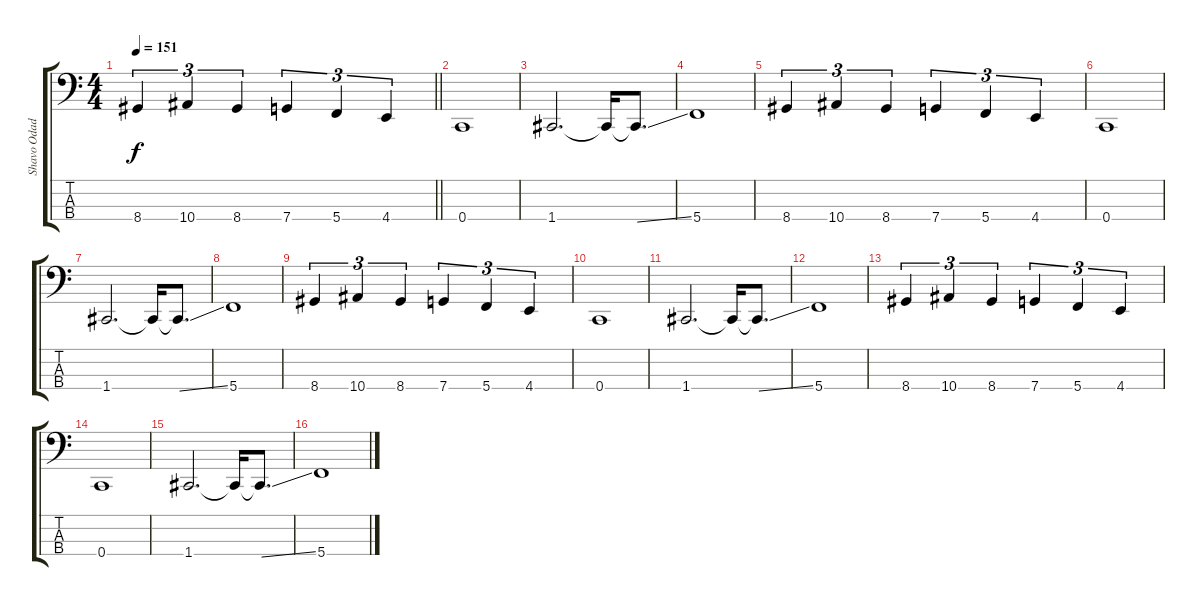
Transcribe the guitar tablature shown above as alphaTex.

\track ("Shavo Odadjian" "Shavo Odad") {instrument electricbasspick}
\staff {score tabs}
\tuning (F2 C2 G1 C1) {hide}
\ts (4 4)
\tempo 151
\clef f4
\barLineRight lightlight
\ks c
8.4.4{tu (3 2) dy f} 10.4.4{tu (3 2)} 8.4.4{tu (3 2)} 7.4.4{tu (3 2)} 5.4.4{tu (3 2)} 4.4.4{tu (3 2)} |
0.4.1 |
1.4.2{d} 1.4{t}.16 1.4{ss t}.8{d} |
5.4.1 |
8.4.4{tu (3 2)} 10.4.4{tu (3 2)} 8.4.4{tu (3 2)} 7.4.4{tu (3 2)} 5.4.4{tu (3 2)} 4.4.4{tu (3 2)} |
0.4.1 |
1.4.2{d} 1.4{t}.16 1.4{ss t}.8{d} |
5.4.1 |
8.4.4{tu (3 2)} 10.4.4{tu (3 2)} 8.4.4{tu (3 2)} 7.4.4{tu (3 2)} 5.4.4{tu (3 2)} 4.4.4{tu (3 2)} |
0.4.1 |
1.4.2{d} 1.4{t}.16 1.4{ss t}.8{d} |
5.4.1 |
8.4.4{tu (3 2)} 10.4.4{tu (3 2)} 8.4.4{tu (3 2)} 7.4.4{tu (3 2)} 5.4.4{tu (3 2)} 4.4.4{tu (3 2)} |
0.4.1 |
1.4.2{d} 1.4{t}.16 1.4{ss t}.8{d} |
5.4.1
